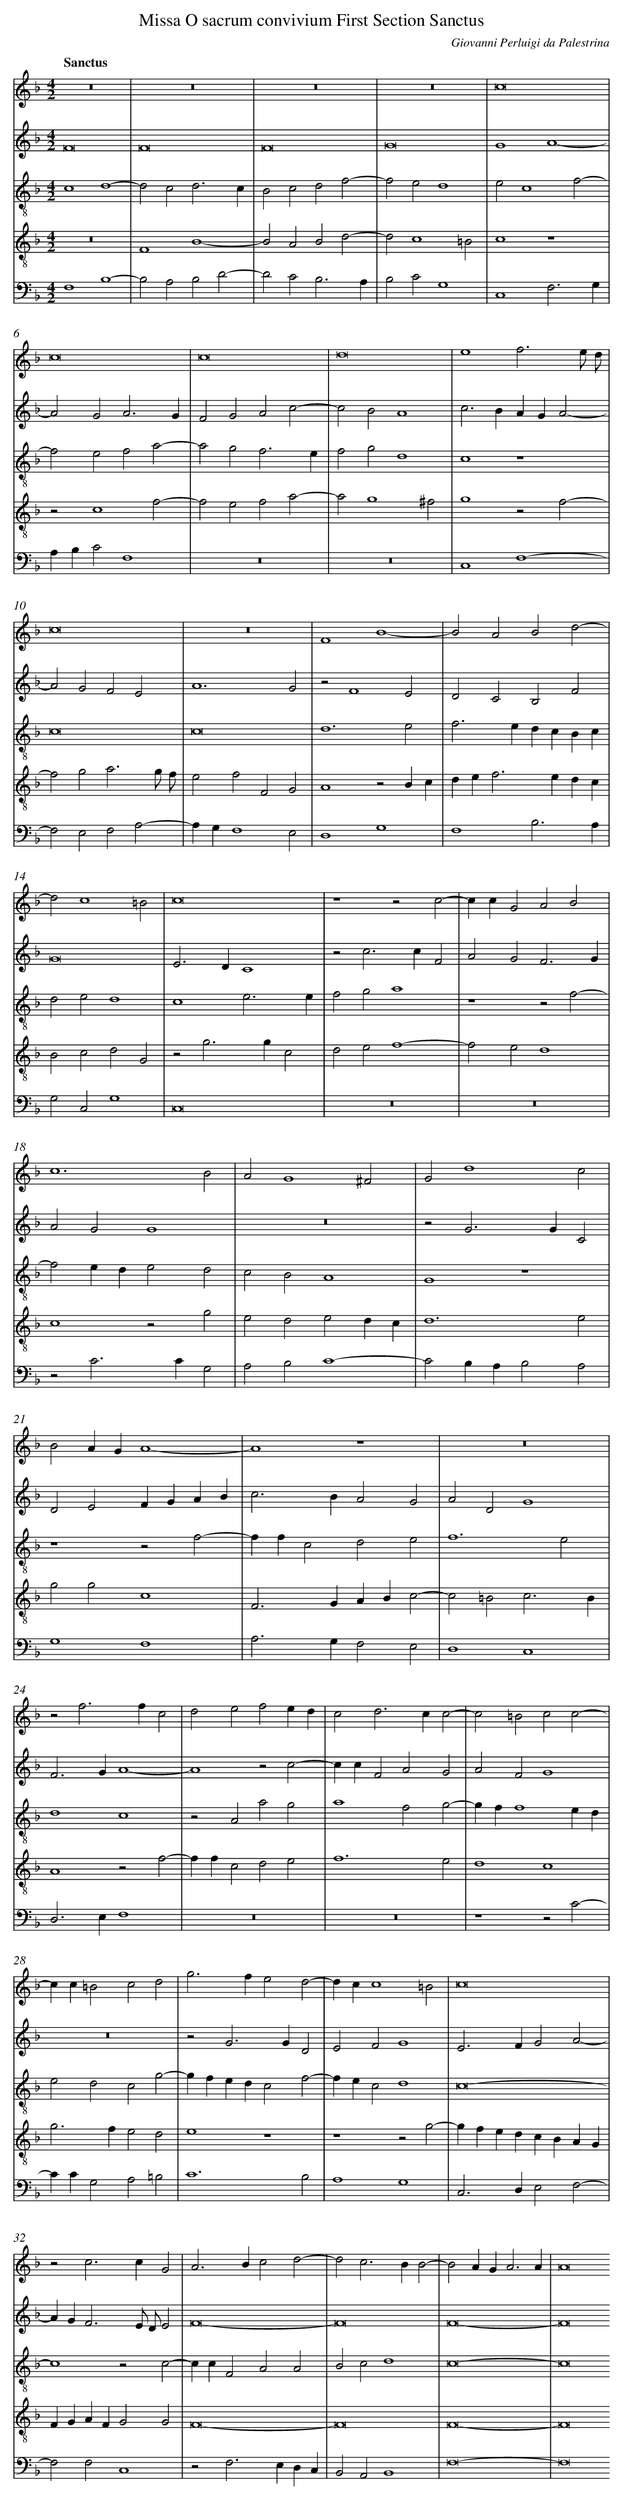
X:1
T: Missa O sacrum convivium First Section Sanctus
C: Giovanni Perluigi da Palestrina
L: 1/4
M: 4/2
Q: "Sanctus"
V: 1 clef=treble
V: 2 clef=treble
V: 3 clef=treble-8
V: 4 clef=treble-8
V: 5 clef=bass
K: F
[V:1] z8 |
[V:2] F8 |
[V:3] c4d4- |
[V:4] z8 |
[V:5] F,4B,4- |
[V:1] z8 |
[V:2] F8 |
[V:3] d2c2d3c |
[V:4] F4B4- |
[V:5] B,2A,2B,2D2- |
[V:1] z8 |
[V:2] F8 |
[V:3] B2c2d2f2- |
[V:4] B2A2B2d2- |
[V:5] D2C2B,3A, |
[V:1] z8 |
[V:2] G8 |
[V:3] f2e2d4 |
[V:4] d2c4=B2 |
[V:5] B,2C2G,4 |
[V:1] c8 |
[V:2] G4A4- |
[V:3] e2c4f2- |
[V:4] c4z4 |
[V:5] C,4F,3G, |
[V:1] c8 |
[V:2] A2G2A3G |
[V:3] f2e2f2a2- |
[V:4] z2c4f2- |
[V:5] A,B,C2F,4 |
[V:1] c8 |
[V:2] F2G2A2c2- |
[V:3] a2g2f3e |
[V:4] f2e2f2a2- |
[V:5] z8 |
[V:1] d8 |
[V:2] c2B2A4 |
[V:3] f2g2d4 |
[V:4] a2g4^f2 |
[V:5] z8 |
[V:1] e4f3e/ d/ |
[V:2] c2>B2AGA2- |
[V:3] c4z4 |
[V:4] g4z2f2- |
[V:5] C,4F,4- |
[V:1] c8 |
[V:2] A2G2F2E2 |
[V:3] c8 |
[V:4] f2g2a3g/ f/ |
[V:5] F,2E,2F,2A,2- |
[V:1] z8 |
[V:2] A6G2 |
[V:3] c8 |
[V:4] e2f2F2G2 |
[V:5] A,G,F,4E,2 |
[V:1] F4B4- |
[V:2] z2F4E2 |
[V:3] d6e2 |
[V:4] A4z2Bc |
[V:5] D,4G,4 |
[V:1] B2A2B2d2- |
[V:2] D2C2B,2F2 |
[V:3] f2>e2dcBc |
[V:4] de2<f2edc |
[V:5] F,4B,3A, |
[V:1] d2c4=B2 |
[V:2] G8 |
[V:3] d2e2d4 |
[V:4] B2c2d2G2 |
[V:5] G,2C,2G,4 |
[V:1] c8 |
[V:2] E2>D2C4 |
[V:3] c4e3e |
[V:4] z2g2>g2c2 |
[V:5] C,8 |
[V:1] z4z2c2- |
[V:2] z2c2>c2F2 |
[V:3] f2g2a4 |
[V:4] d2e2f4- |
[V:5] z8 |
[V:1] ccG2A2B2 |
[V:2] A2G2F3G |
[V:3] z4z2f2- |
[V:4] f2e2d4 |
[V:5] z8 |
[V:1] c6B2 |
[V:2] A2G2G4 |
[V:3] f2ede2d2 |
[V:4] c4z2g2 |
[V:5] z2C2>C2G,2 |
[V:1] A2G4^F2 |
[V:2] z8 |
[V:3] c2B2A4 |
[V:4] e2d2e2dc |
[V:5] A,2B,2C4- |
[V:1] G2d4c2 |
[V:2] z2G2>G2C2 |
[V:3] G4z4 |
[V:4] d6e2 |
[V:5] C2B,A,B,2A,2 |
[V:1] B2AGA4- |
[V:2] D2E2FGAB |
[V:3] z4z2f2- |
[V:4] g2g2c4 |
[V:5] G,4F,4 |
[V:1] A4z4 |
[V:2] c2>B2A2G2 |
[V:3] ffc2d2e2 |
[V:4] F2>G2ABc2- |
[V:5] A,2>G,2F,2E,2 |
[V:1] z8 |
[V:2] A2D2G4 |
[V:3] f6e2 |
[V:4] c2=B2c3B |
[V:5] D,4C,4 |
[V:1] z2f2>f2c2 |
[V:2] F2>G2A4- |
[V:3] d4c4 |
[V:4] A4z2f2- |
[V:5] D,2>E,2F,4 |
[V:1] d2e2f2ed |
[V:2] A4z2c2- |
[V:3] z2A2a2g2 |
[V:4] ffc2d2e2 |
[V:5] z8 |
[V:1] c2d2>c2c2- |
[V:2] ccF2A2G2 |
[V:3] a4f2g2- |
[V:4] f6e2 |
[V:5] z8 |
[V:1] c2=B2c2c2- |
[V:2] A2F2G4 |
[V:3] gff4ed |
[V:4] d4c4 |
[V:5] z4z2C2- |
[V:1] cc=B2c2d2 |
[V:2] z8 |
[V:3] e2d2c2g2- |
[V:4] g2>f2e2d2 |
[V:5] CCG,2A,2=B,2 |
[V:1] g2>f2e2d2- |
[V:2] z2G2>G2D2 |
[V:3] gfedc2f2- |
[V:4] e4z4 |
[V:5] C6B,2 |
[V:1] dcc4=B2 |
[V:2] E2F2G4 |
[V:3] fec2d4 |
[V:4] z4z2g2- |
[V:5] A,4G,4 |
[V:1] c8 |
[V:2] E2>F2G2A2- |
[V:3] c8- |
[V:4] gfedcBAG |
[V:5] C,2>D,2E,2F,2- |
[V:1] z2c2>c2G2 |
[V:2] AG2<F2E/ D/E2 |
[V:3] c4z2c2- |
[V:4] FGAFG2G2 |
[V:5] F,2F,2C,4 |
[V:1] A2>B2c2d2- |
[V:2] F8- |
[V:3] ccF2A2A2 |
[V:4] F8- |
[V:5] z2F,2>E,2D,C, |
[V:1] d2c2>B2B2- |
[V:2] F8 |
[V:3] B2c2d4 |
[V:4] F8 |
[V:5] B,,2A,,2B,,4 |
[V:1] B2AG2<A2A |
[V:2] F8- |
[V:3] c8- |
[V:4] F8- |
[V:5] F,8- |
[V:1] A8
[V:2] F8
[V:3] c8
[V:4] F8
[V:5] F,8
